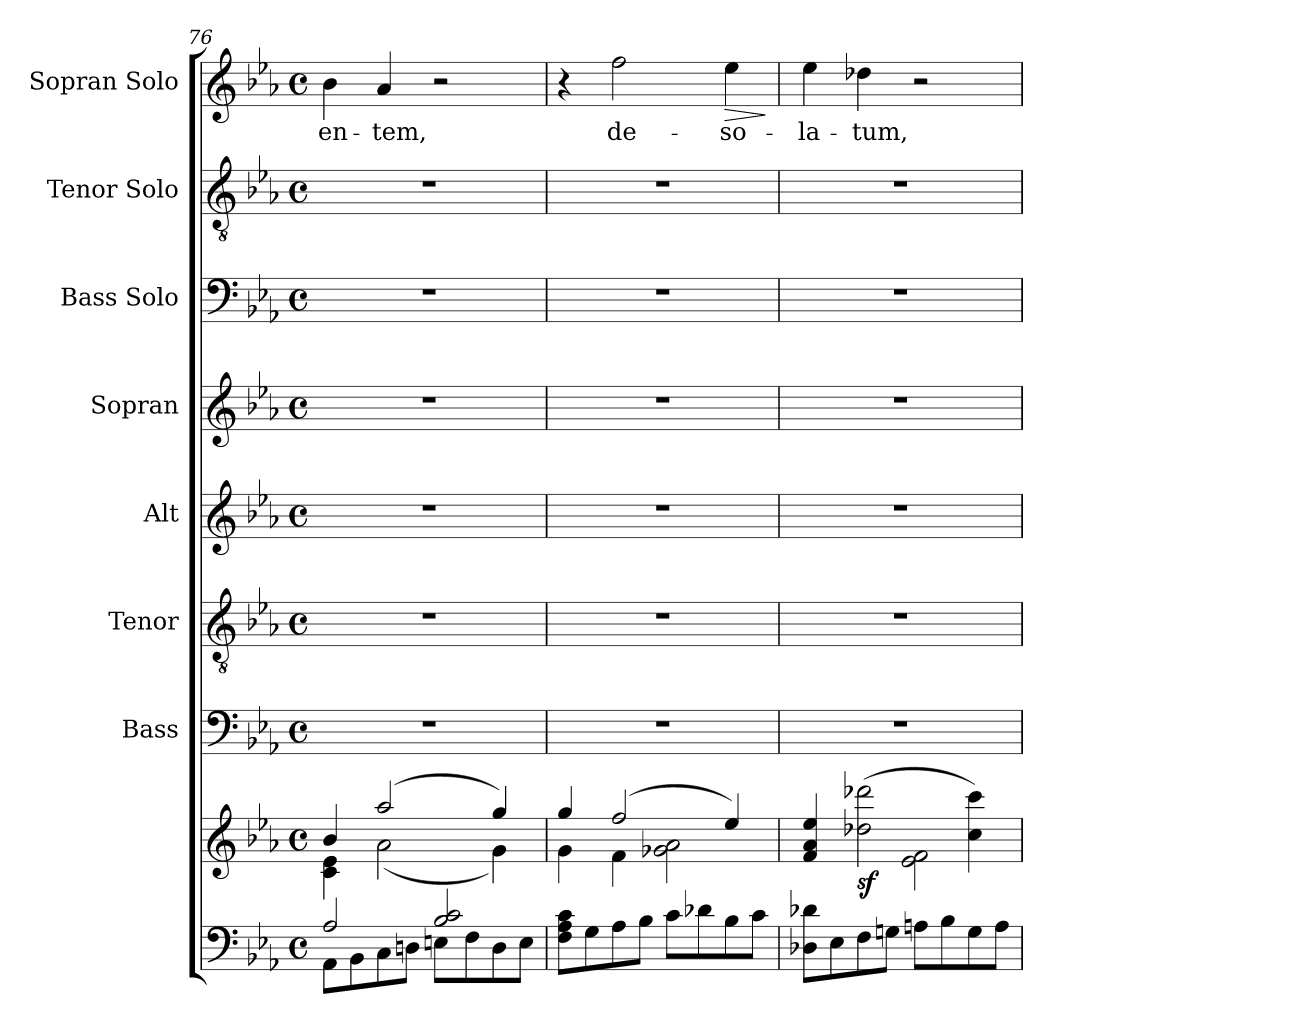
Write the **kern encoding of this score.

**kern	**kern	**dynam	**kern	**kern	**kern	**kern	**kern	**kern	**kern	**text	**dynam
*part8	*part8	*part8	*part7	*part6	*part5	*part4	*part3	*part2	*part1	*part1	*part1
*staff9	*staff8	*staff8/9	*staff7	*staff6	*staff5	*staff4	*staff3	*staff2	*staff1	*staff1	*staff1
*	*	*	*I"Bass	*I"Tenor	*I"Alt	*I"Sopran	*I"Bass Solo	*I"Tenor Solo	*I"Sopran Solo	*	*
*	*	*	*I'B.	*I'T.	*I'A.	*I'S.	*I'B. Solo	*I'T. Solo	*I'S. Solo	*	*
*clefF4	*clefG2	*	*clefF4	*clefGv2	*clefG2	*clefG2	*clefF4	*clefGv2	*clefG2	*	*
*k[b-e-a-]	*k[b-e-a-]	*	*k[b-e-a-]	*k[b-e-a-]	*k[b-e-a-]	*k[b-e-a-]	*k[b-e-a-]	*k[b-e-a-]	*k[b-e-a-]	*	*
*E-:	*E-:	*	*E-:	*E-:	*E-:	*E-:	*E-:	*E-:	*E-:	*	*
*M4/4	*M4/4	*	*M4/4	*M4/4	*M4/4	*M4/4	*M4/4	*M4/4	*M4/4	*	*
*met(c)	*met(c)	*	*met(c)	*met(c)	*met(c)	*met(c)	*met(c)	*met(c)	*met(c)	*	*
=76	=76	=76	=76	=76	=76	=76	=76	=76	=76	=76	=76
*^	*^	*	*	*	*	*	*	*	*	*	*
!	!	!	!	!	!	!	!	!	!	!	!	!LO:LY:b	!
2A-/	8AA-\L	4b-/	4c\ 4e-\	.	1r	1r	1r	1r	1r	1r	4b-\	-en-	.
.	8BB-\	.	.	.	.	.	.	.	.	.	.	.	.
!	!	!	!	!	!	!	!	!	!	!	!	!LO:LY:b	!
.	8C\	(2aa-/	(<2a-\	.	.	.	.	.	.	.	4a-/	-tem,	.
.	8Dn\J	.	.	.	.	.	.	.	.	.	.	.	.
2B-/ 2c/	8En\L	.	.	.	.	.	.	.	.	.	2r	.	.
.	8F\	.	.	.	.	.	.	.	.	.	.	.	.
.	8D\	4gg/)	4g\)	.	.	.	.	.	.	.	.	.	.
.	8E\J	.	.	.	.	.	.	.	.	.	.	.	.
*v	*v	*	*	*	*	*	*	*	*	*	*	*	*
=77	=77	=77	=77	=77	=77	=77	=77	=77	=77	=77	=77	=77
8F\ 8A-\ 8c\L	4gg/	4g\	.	1r	1r	1r	1r	1r	1r	4r	.	.
8G\	.	.	.	.	.	.	.	.	.	.	.	.
!	!	!	!	!	!	!	!	!	!	!	!LO:LY:b	!
8A-\	(2ff/	4f\	.	.	.	.	.	.	.	2ff\	de-	.
8B-\J	.	.	.	.	.	.	.	.	.	.	.	.
8c\L	.	2g-X\ 2a-\	.	.	.	.	.	.	.	.	.	.
8d-X\	.	.	.	.	.	.	.	.	.	.	.	.
!	!	!	!	!	!	!	!	!	!	!	!LO:LY:b	!LO:HP:b
8B-\	4ee-/)	.	.	.	.	.	.	.	.	4ee-\	-so-	>
8c\J	.	.	.	.	.	.	.	.	.	.	.	.
*	*v	*v	*	*	*	*	*	*	*	*	*	*
.	.	.	.	.	.	.	.	.	.	.	]
=78	=78	=78	=78	=78	=78	=78	=78	=78	=78	=78	=78
*	*^	*	*	*	*	*	*	*	*	*	*
!	!	!	!	!	!	!	!	!	!	!	!LO:LY:b	!
8D-X\ 8d-X\L	4f/ 4a-/ 4ee-/	2ryy	.	1r	1r	1r	1r	1r	1r	4ee-\	-la-	.
8E-\	.	.	.	.	.	.	.	.	.	.	.	.
!	!	!	!LO:DY:b	!	!	!	!	!	!	!	!LO:LY:b	!
8F\	(>2dd-X\ 2ddd-X\	.	sf	.	.	.	.	.	.	4dd-X\	-tum,	.
8Gn\J	.	.	.	.	.	.	.	.	.	.	.	.
8An\L	.	2e-\ 2f\	.	.	.	.	.	.	.	2r	.	.
8B-\	.	.	.	.	.	.	.	.	.	.	.	.
8G\	4cc\ 4ccc\)	.	.	.	.	.	.	.	.	.	.	.
8A\J	.	.	.	.	.	.	.	.	.	.	.	.
*	*v	*v	*	*	*	*	*	*	*	*	*	*
=	=	=	=	=	=	=	=	=	=	=	=
*-	*-	*-	*-	*-	*-	*-	*-	*-	*-	*-	*-
